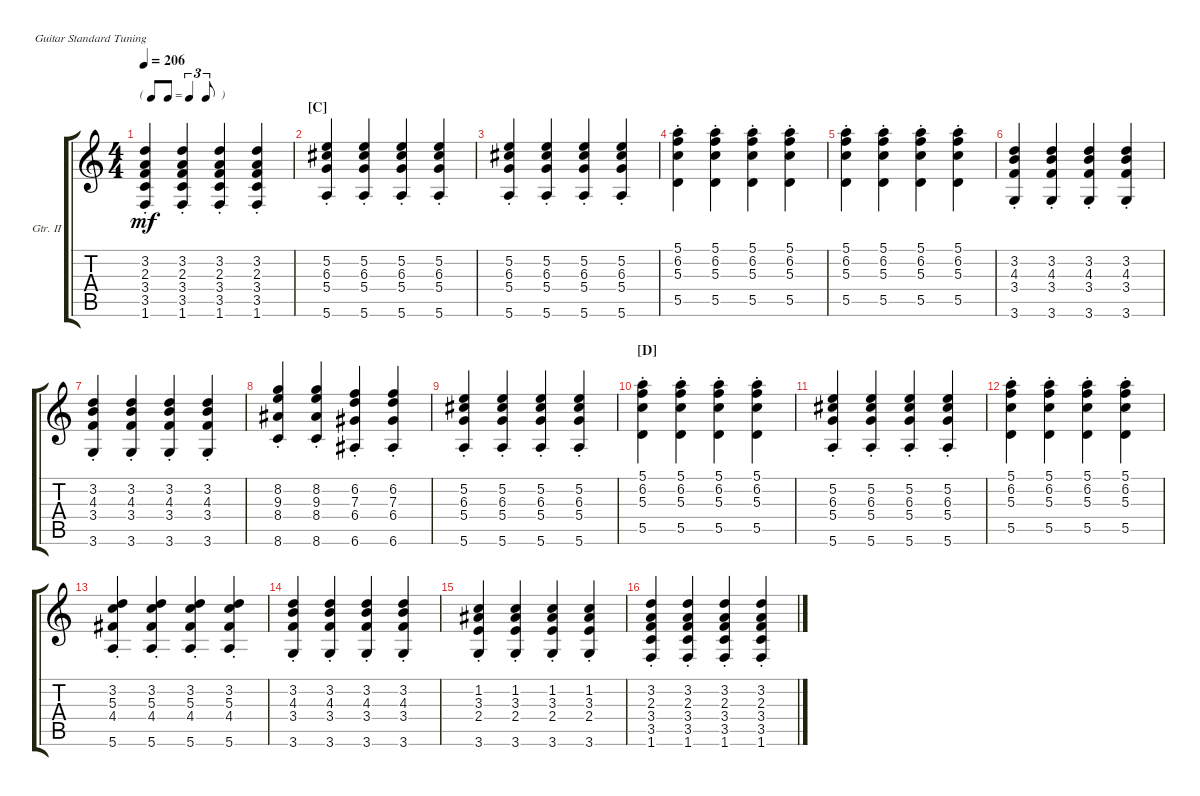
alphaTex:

\defaultSystemsLayout 4
\bracketExtendMode groupsimilarinstruments
\firstSystemTrackNameOrientation horizontal
\otherSystemsTrackNameOrientation horizontal
\track ("Guitar II" "Gtr. II") {instrument acousticguitarsteel}
\staff {score tabs}
\tuning (E4 B3 G3 D3 A2 E2)
\ts (4 4)
\tf triplet8th
\tempo 206
\clef g2
\ks c
(1.6{st} 3.5{st} 3.4{st} 2.3{st} 3.2{st}).4{dy mf} (1.6{st} 3.5{st} 3.4{st} 2.3{st} 3.2{st}).4 (1.6{st} 3.5{st} 3.4{st} 2.3{st} 3.2{st}).4 (1.6{st} 3.5{st} 3.4{st} 2.3{st} 3.2{st}).4 |
\section ("C" "")
(5.6{st} 5.4{st} 6.3{st} 5.2{st}).4 (5.6{st} 5.4{st} 6.3{st} 5.2{st}).4 (5.6{st} 5.4{st} 6.3{st} 5.2{st}).4 (5.6{st} 5.4{st} 6.3{st} 5.2{st}).4 |
(5.6{st} 5.4{st} 6.3{st} 5.2{st}).4 (5.6{st} 5.4{st} 6.3{st} 5.2{st}).4 (5.6{st} 5.4{st} 6.3{st} 5.2{st}).4 (5.6{st} 5.4{st} 6.3{st} 5.2{st}).4 |
(5.5{st} 5.3{st} 6.2{st} 5.1{st}).4 (5.5{st} 5.3{st} 6.2{st} 5.1{st}).4 (5.5{st} 5.3{st} 6.2{st} 5.1{st}).4 (5.5{st} 5.3{st} 6.2{st} 5.1{st}).4 |
(5.5{st} 5.3{st} 6.2{st} 5.1{st}).4 (5.5{st} 5.3{st} 6.2{st} 5.1{st}).4 (5.5{st} 5.3{st} 6.2{st} 5.1{st}).4 (5.5{st} 5.3{st} 6.2{st} 5.1{st}).4 |
(3.2{st} 4.3{st} 3.4{st} 3.6{st}).4 (3.2{st} 4.3{st} 3.4{st} 3.6{st}).4 (3.2{st} 4.3{st} 3.4{st} 3.6{st}).4 (3.2{st} 4.3{st} 3.4{st} 3.6{st}).4 |
(3.2{st} 4.3{st} 3.4{st} 3.6{st}).4 (3.2{st} 4.3{st} 3.4{st} 3.6{st}).4 (3.2{st} 4.3{st} 3.4{st} 3.6{st}).4 (3.2{st} 4.3{st} 3.4{st} 3.6{st}).4 |
(8.6{st} 8.4{st} 9.3{st} 8.2{st}).4 (8.6{st} 8.4{st} 9.3{st} 8.2{st}).4 (6.2{st} 7.3{st} 6.4{st} 6.6{st}).4 (6.2{st} 7.3{st} 6.4{st} 6.6{st}).4 |
(5.6{st} 5.4{st} 6.3{st} 5.2{st}).4 (5.6{st} 5.4{st} 6.3{st} 5.2{st}).4 (5.6{st} 5.4{st} 6.3{st} 5.2{st}).4 (5.6{st} 5.4{st} 6.3{st} 5.2{st}).4 |
\section ("D" "")
(5.5{st} 5.3{st} 6.2{st} 5.1{st}).4 (5.5{st} 5.3{st} 6.2{st} 5.1{st}).4 (5.5{st} 5.3{st} 6.2{st} 5.1{st}).4 (5.5{st} 5.3{st} 6.2{st} 5.1{st}).4 |
(5.6{st} 5.4{st} 6.3{st} 5.2{st}).4 (5.6{st} 5.4{st} 6.3{st} 5.2{st}).4 (5.6{st} 5.4{st} 6.3{st} 5.2{st}).4 (5.6{st} 5.4{st} 6.3{st} 5.2{st}).4 |
(5.5{st} 5.3{st} 6.2{st} 5.1{st}).4 (5.5{st} 5.3{st} 6.2{st} 5.1{st}).4 (5.5{st} 5.3{st} 6.2{st} 5.1{st}).4 (5.5{st} 5.3{st} 6.2{st} 5.1{st}).4 |
(3.2{st} 5.3{st} 4.4{st} 5.6{st}).4 (3.2{st} 5.3{st} 4.4{st} 5.6{st}).4 (3.2{st} 5.3{st} 4.4{st} 5.6{st}).4 (3.2{st} 5.3{st} 4.4{st} 5.6{st}).4 |
(3.2{st} 4.3{st} 3.4{st} 3.6{st}).4 (3.2{st} 4.3{st} 3.4{st} 3.6{st}).4 (3.2{st} 4.3{st} 3.4{st} 3.6{st}).4 (3.2{st} 4.3{st} 3.4{st} 3.6{st}).4 |
(1.2{st} 3.3{st} 2.4{st} 3.6{st}).4 (1.2{st} 3.3{st} 2.4{st} 3.6{st}).4 (1.2{st} 3.3{st} 2.4{st} 3.6{st}).4 (1.2{st} 3.3{st} 2.4{st} 3.6{st}).4 |
(1.6{st} 3.5{st} 3.4{st} 2.3{st} 3.2{st}).4 (1.6{st} 3.5{st} 3.4{st} 2.3{st} 3.2{st}).4 (1.6{st} 3.5{st} 3.4{st} 2.3{st} 3.2{st}).4 (1.6{st} 3.5{st} 3.4{st} 2.3{st} 3.2{st}).4
